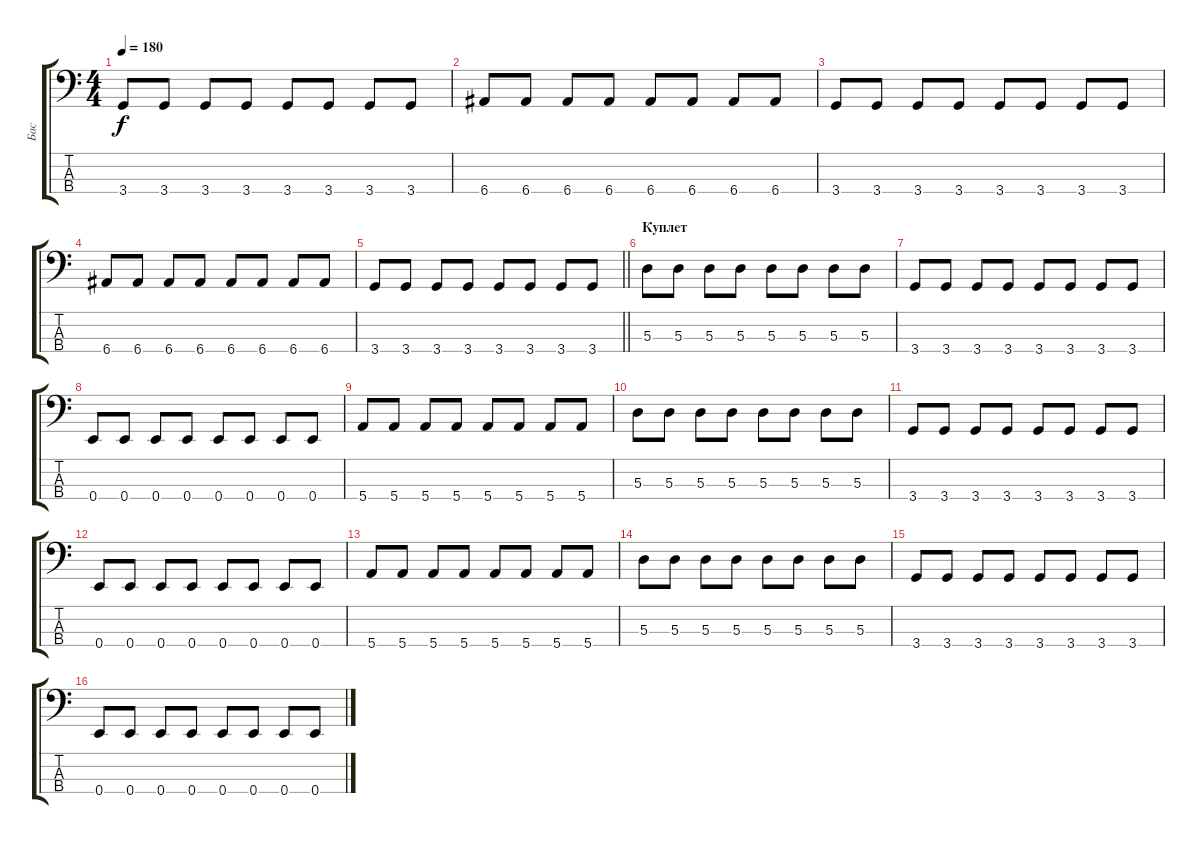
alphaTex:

\track ("Бас" "Бас") {instrument electricbassfinger}
\staff {score tabs}
\tuning (G2 D2 A1 E1) {hide}
\ts (4 4)
\tempo 180
\clef f4
\ks c
3.4.8{dy f} 3.4.8 3.4.8 3.4.8 3.4.8 3.4.8 3.4.8 3.4.8 |
6.4.8 6.4.8 6.4.8 6.4.8 6.4.8 6.4.8 6.4.8 6.4.8 |
3.4.8 3.4.8 3.4.8 3.4.8 3.4.8 3.4.8 3.4.8 3.4.8 |
6.4.8 6.4.8 6.4.8 6.4.8 6.4.8 6.4.8 6.4.8 6.4.8 |
\barLineRight lightlight
3.4.8 3.4.8 3.4.8 3.4.8 3.4.8 3.4.8 3.4.8 3.4.8 |
\section ("" "Куплет")
5.3.8 5.3.8 5.3.8 5.3.8 5.3.8 5.3.8 5.3.8 5.3.8 |
3.4.8 3.4.8 3.4.8 3.4.8 3.4.8 3.4.8 3.4.8 3.4.8 |
0.4.8 0.4.8 0.4.8 0.4.8 0.4.8 0.4.8 0.4.8 0.4.8 |
5.4.8 5.4.8 5.4.8 5.4.8 5.4.8 5.4.8 5.4.8 5.4.8 |
5.3.8 5.3.8 5.3.8 5.3.8 5.3.8 5.3.8 5.3.8 5.3.8 |
3.4.8 3.4.8 3.4.8 3.4.8 3.4.8 3.4.8 3.4.8 3.4.8 |
0.4.8 0.4.8 0.4.8 0.4.8 0.4.8 0.4.8 0.4.8 0.4.8 |
5.4.8 5.4.8 5.4.8 5.4.8 5.4.8 5.4.8 5.4.8 5.4.8 |
5.3.8 5.3.8 5.3.8 5.3.8 5.3.8 5.3.8 5.3.8 5.3.8 |
3.4.8 3.4.8 3.4.8 3.4.8 3.4.8 3.4.8 3.4.8 3.4.8 |
0.4.8 0.4.8 0.4.8 0.4.8 0.4.8 0.4.8 0.4.8 0.4.8
